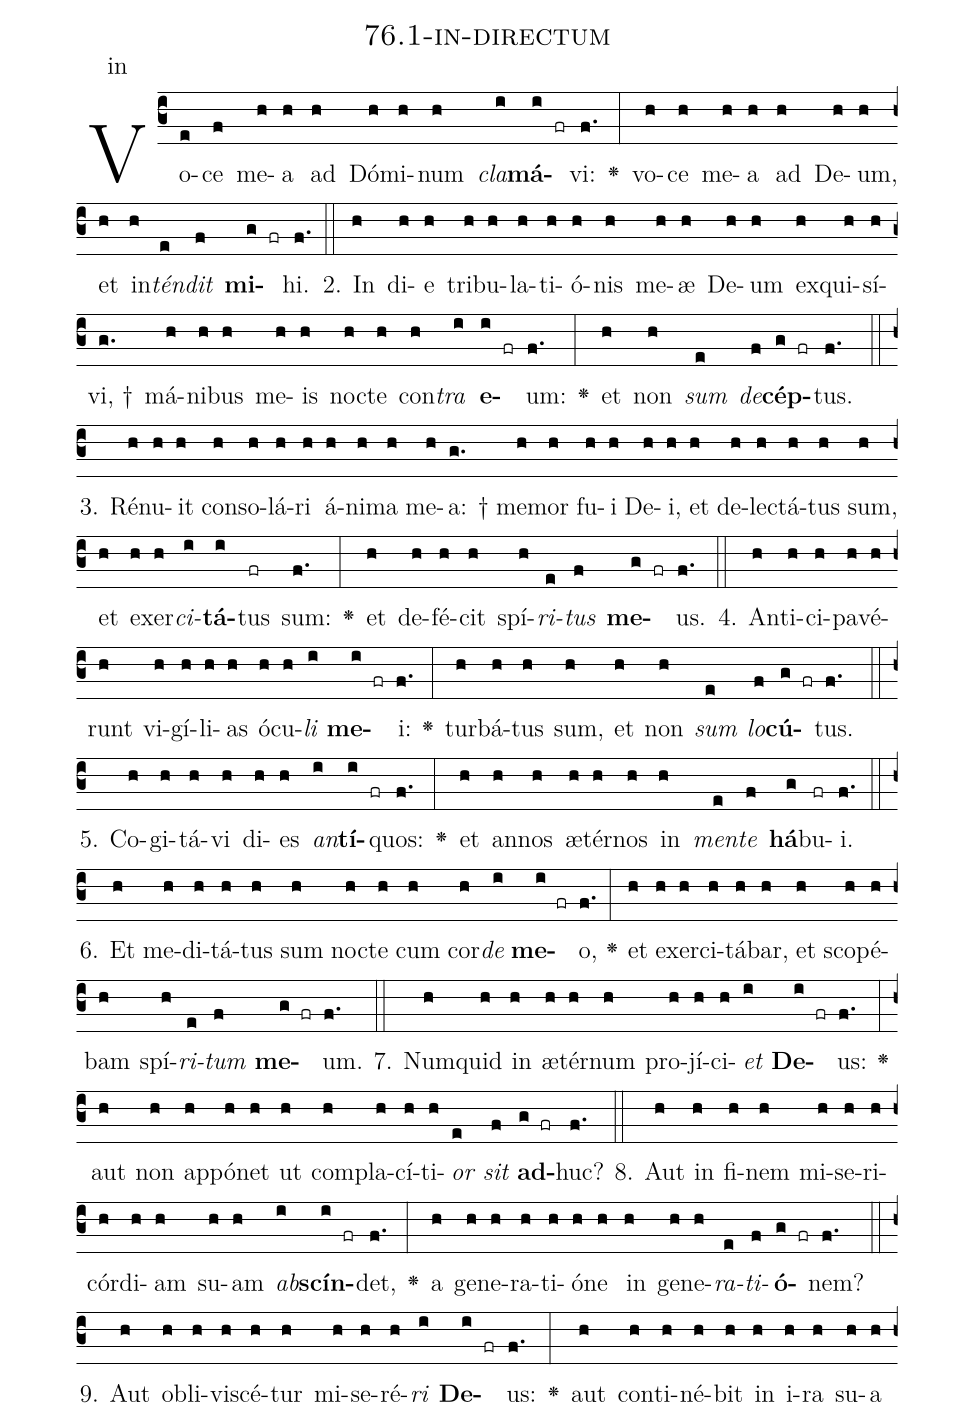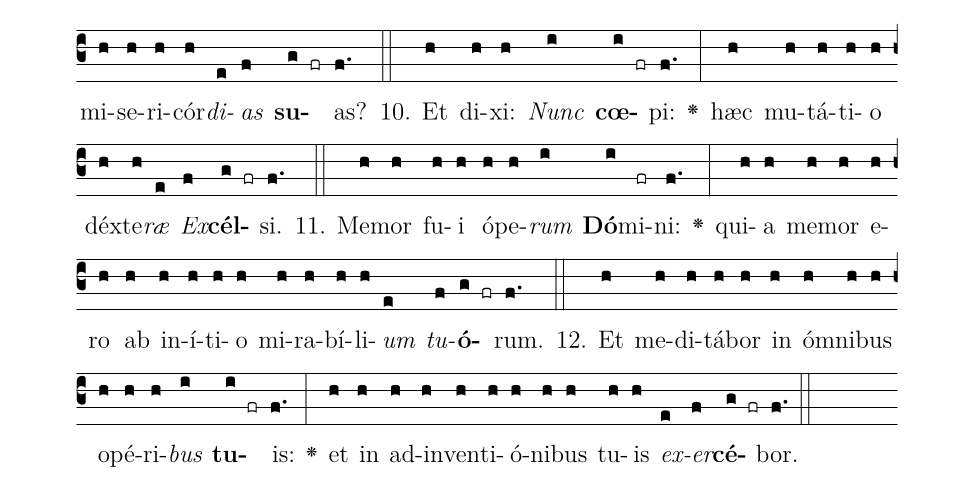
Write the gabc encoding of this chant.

name: 76.1-in-directum;
annotation: in;
%%
(c3)Vo(e)ce(f) me(h)a(h) ad(h) Dó(h)mi(h)num(h) <i>cla</i>(i)<b>má</b>(i fr)vi:(f.) <v>\greheightstar</v>(:) vo(h)ce(h) me(h)a(h) ad(h) De(h)um,(h) et(h) in(h)<i>tén</i>(e)<i>dit</i>(f) <b>mi</b>(g fr)hi.(f.) (::)
2. In(h) di(h)e(h) tri(h)bu(h)la(h)ti(h)ó(h)nis(h) me(h)æ(h) De(h)um(h) ex(h)qui(h)sí(h)vi, †(g.) má(h)ni(h)bus(h) me(h)is(h) noc(h)te(h) con(h)<i>tra</i>(i) <b>e</b>(i fr)um:(f.) <v>\greheightstar</v>(:) et(h) non(h) <i>sum</i>(e) <i>de</i>(f)<b>cép</b>(g fr)tus.(f.) (::)
3. Ré(h)nu(h)it(h) con(h)so(h)lá(h)ri(h) á(h)ni(h)ma(h) me(h)a: †(g.) me(h)mor(h) fu(h)i(h) De(h)i,(h) et(h) de(h)lec(h)tá(h)tus(h) sum,(h) et(h) ex(h)er(h)<i>ci</i>(i)<b>tá</b>(i)tus(fr) sum:(f.) <v>\greheightstar</v>(:) et(h) de(h)fé(h)cit(h) spí(h)<i>ri</i>(e)<i>tus</i>(f) <b>me</b>(g fr)us.(f.) (::)
4. An(h)ti(h)ci(h)pa(h)vé(h)runt(h) vi(h)gí(h)li(h)as(h) ó(h)cu(h)<i>li</i>(i) <b>me</b>(i fr)i:(f.) <v>\greheightstar</v>(:) tur(h)bá(h)tus(h) sum,(h) et(h) non(h) <i>sum</i>(e) <i>lo</i>(f)<b>cú</b>(g fr)tus.(f.) (::)
5. Co(h)gi(h)tá(h)vi(h) di(h)es(h) <i>an</i>(i)<b>tí</b>(i fr)quos:(f.) <v>\greheightstar</v>(:) et(h) an(h)nos(h) æ(h)tér(h)nos(h) in(h) <i>men</i>(e)<i>te</i>(f) <b>há</b>(g)bu(fr)i.(f.) (::)
6. Et(h) me(h)di(h)tá(h)tus(h) sum(h) noc(h)te(h) cum(h) cor(h)<i>de</i>(i) <b>me</b>(i fr)o,(f.) <v>\greheightstar</v>(:) et(h) ex(h)er(h)ci(h)tá(h)bar,(h) et(h) sco(h)pé(h)bam(h) spí(h)<i>ri</i>(e)<i>tum</i>(f) <b>me</b>(g fr)um.(f.) (::)
7. Num(h)quid(h) in(h) æ(h)tér(h)num(h) pro(h)jí(h)ci(h)<i>et</i>(i) <b>De</b>(i fr)us:(f.) <v>\greheightstar</v>(:) aut(h) non(h) ap(h)pó(h)net(h) ut(h) com(h)pla(h)cí(h)ti(h)<i>or</i>(e) <i>sit</i>(f) <b>ad</b>(g fr)huc?(f.) (::)
8. Aut(h) in(h) fi(h)nem(h) mi(h)se(h)ri(h)cór(h)di(h)am(h) su(h)am(h) <i>ab</i>(i)<b>scín</b>(i fr)det,(f.) <v>\greheightstar</v>(:) a(h) ge(h)ne(h)ra(h)ti(h)ó(h)ne(h) in(h) ge(h)ne(h)<i>ra</i>(e)<i>ti</i>(f)<b>ó</b>(g fr)nem?(f.) (::)
9. Aut(h) ob(h)li(h)vi(h)scé(h)tur(h) mi(h)se(h)ré(h)<i>ri</i>(i) <b>De</b>(i fr)us:(f.) <v>\greheightstar</v>(:) aut(h) con(h)ti(h)né(h)bit(h) in(h) i(h)ra(h) su(h)a(h) mi(h)se(h)ri(h)cór(h)<i>di</i>(e)<i>as</i>(f) <b>su</b>(g fr)as?(f.) (::)
10. Et(h) di(h)xi:(h) <i>Nunc</i>(i) <b>cœ</b>(i fr)pi:(f.) <v>\greheightstar</v>(:) hæc(h) mu(h)tá(h)ti(h)o(h) déx(h)te(h)<i>ræ</i>(e) <i>Ex</i>(f)<b>cél</b>(g fr)si.(f.) (::)
11. Me(h)mor(h) fu(h)i(h) ó(h)pe(h)<i>rum</i>(i) <b>Dó</b>(i)mi(fr)ni:(f.) <v>\greheightstar</v>(:) qui(h)a(h) me(h)mor(h) e(h)ro(h) ab(h) in(h)í(h)ti(h)o(h) mi(h)ra(h)bí(h)li(h)<i>um</i>(e) <i>tu</i>(f)<b>ó</b>(g fr)rum.(f.) (::)
12. Et(h) me(h)di(h)tá(h)bor(h) in(h) óm(h)ni(h)bus(h) o(h)pé(h)ri(h)<i>bus</i>(i) <b>tu</b>(i fr)is:(f.) <v>\greheightstar</v>(:) et(h) in(h) ad(h)in(h)ven(h)ti(h)ó(h)ni(h)bus(h) tu(h)is(h) <i>ex</i>(e)<i>er</i>(f)<b>cé</b>(g fr)bor.(f.) (::)
